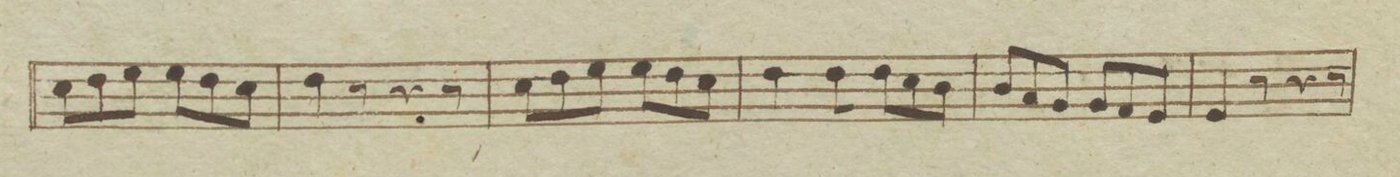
**kern	**dynam
*I"Flautto Secondo	*
*clefG2	*
*k[fnb-e-]	*
*met(c)	*
*M6/8	*
8cc\L	.
8dd\	.
8ee-\J	.
8ee-\L	.
8dd\	.
8cc\J	.
=213	=213
4dd\	.
8r	.
4r	.
8r	.
=214	=214
8cc\L	.
8dd\	.
8ee-\J	.
8ee-\L	.
8dd\	.
8cc\J	.
=215	=215
4dd\	.
8dd\	.
8dd\L	.
8cc\	.
8b-\J	.
=216	=216
8b-/L	.
8a/	.
8g/J	.
8g/L	.
8f/	.
8e-/J	.
=217	=217
4e-/	.
8r	.
4r	.
8r	.
=218	=218
*-	*-
